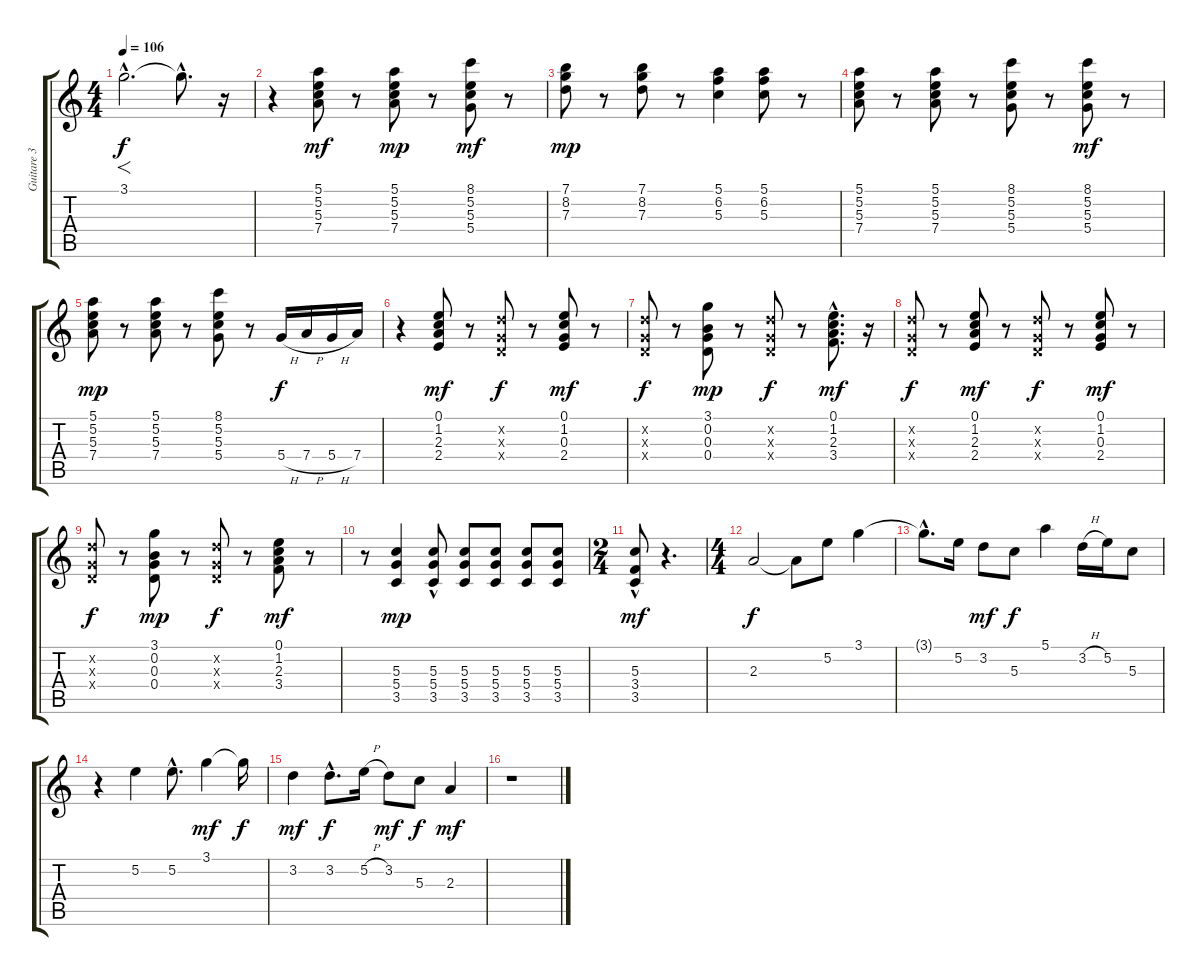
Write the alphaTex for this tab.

\track ("Guitare 3" "Guitare 3") {instrument overdrivenguitar}
\staff {score tabs}
\tuning (E4 B3 G3 D3 A2 E2) {hide}
\ts (4 4)
\tempo 106
\clef g2
\ks c
3.1{hac}.2{f d dy f} 3.1{hac t}.8{d} r.16 |
r.4 (5.1 5.2 5.3 7.4).8{dy mf} r.8 (5.1 5.2 5.3 7.4).8{dy mp} r.8 (8.1 5.2 5.3 5.4).8{dy mf} r.8 |
(7.1 8.2 7.3).8{dy mp} r.8 (7.1 8.2 7.3).8 r.8 (5.1 6.2 5.3).4 (5.1 6.2 5.3).8 r.8 |
(5.1 5.2 5.3 7.4).8 r.8 (5.1 5.2 5.3 7.4).8 r.8 (8.1 5.2 5.3 5.4).8 r.8 (8.1 5.2 5.3 5.4).8{dy mf} r.8 |
(5.1 5.2 5.3 7.4).8{dy mp} r.8 (5.1 5.2 5.3 7.4).8 r.8 (8.1 5.2 5.3 5.4).8 r.8 5.4{h}.16{dy f} 7.4{h}.16 5.4{h}.16 7.4.16 |
r.4 (0.1 1.2 2.3 2.4).8{dy mf} r.8 (3.2{x} 0.3{x} 0.4{x}).8{dy f} r.8 (0.1 1.2 0.3 2.4).8{dy mf} r.8 |
(3.2{x} 0.3{x} 0.4{x}).8{dy f} r.8 (3.1 0.2 0.3 0.4).8{dy mp} r.8 (3.2{x} 0.3{x} 0.4{x}).8{dy f} r.8 (0.1{hac} 1.2{hac} 2.3{hac} 3.4{hac}).8{d dy mf} r.16 |
(3.2{x} 0.3{x} 0.4{x}).8{dy f} r.8 (0.1 1.2 2.3 2.4).8{dy mf} r.8 (3.2{x} 0.3{x} 0.4{x}).8{dy f} r.8 (0.1 1.2 0.3 2.4).8{dy mf} r.8 |
(3.2{x} 0.3{x} 0.4{x}).8{dy f} r.8 (3.1 0.2 0.3 0.4).8{dy mp} r.8 (3.2{x} 0.3{x} 0.4{x}).8{dy f} r.8 (0.1 1.2 2.3 3.4).8{dy mf} r.8 |
r.8 (5.3 5.4 3.5).4{dy mp} (5.3{hac} 5.4 3.5{hac}).8 (5.3 5.4 3.5).8 (5.3 5.4 3.5).8 (5.3 5.4 3.5).8 (5.3 5.4 3.5).8 |
\ts (2 4)
(5.3 3.4{hac} 3.5).8{dy mf} r.4{d} |
\ts (4 4)
2.3.2{dy f} 2.3{t}.8 5.2.8 3.1.4 |
3.1{hac t}.8{d} 5.2.16 3.2.8{dy mf} 5.3.8{dy f} 5.1.4 3.2{h}.16 5.2.16 5.3.8 |
r.4 5.2.4 5.2{hac}.8{d} 3.1.4{dy mf} 3.1{t}.16{dy f} |
3.2.4{dy mf} 3.2{hac}.8{d dy f} 5.2{h}.16 3.2.8{dy mf} 5.3.8{dy f} 2.3.4{dy mf} |
r.1
